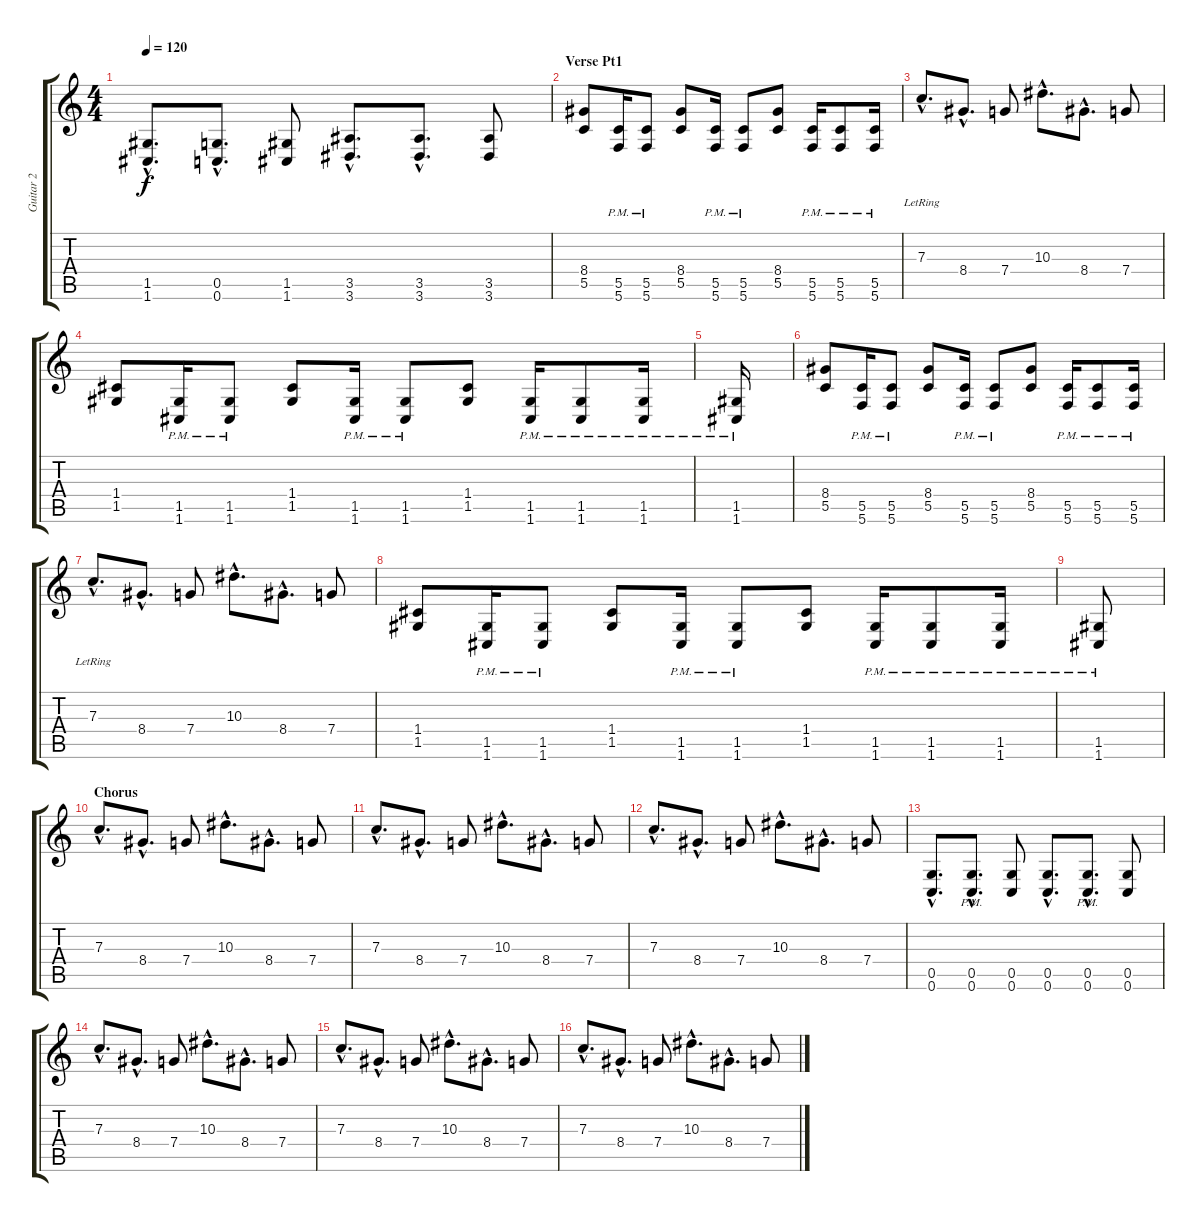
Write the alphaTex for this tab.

\track ("Guitar 2" "Guitar 2") {instrument distortionguitar}
\staff {score tabs}
\tuning (D4 A3 F3 C3 G2 C2) {hide}
\ts (4 4)
\tempo 120
\clef g2
\ks c
(1.5{hac} 1.6{hac}).8{d dy f} (0.5{hac} 0.6{hac}).8{d} (1.5 1.6).8 (3.5{hac} 3.6{hac}).8{d} (3.5{hac} 3.6{hac}).8{d} (3.5 3.6).8 |
\section ("" "Verse Pt1")
(8.4 5.5).8 (5.5{pm} 5.6{pm}).16 (5.5{pm} 5.6{pm}).8 (8.4 5.5).8 (5.5{pm} 5.6{pm}).16 (5.5{pm} 5.6{pm}).8 (8.4 5.5).8 (5.5{pm} 5.6{pm}).16 (5.5{pm} 5.6{pm}).8 (5.5{pm} 5.6{pm}).16 |
7.3{hac lr}.8{d volume 6} 8.4{hac}.8{d} 7.4.8 10.3{hac}.8{d} 8.4{hac}.8{d} 7.4.8 |
(1.4 1.5).8{volume 16} (1.5{pm} 1.6{pm}).16 (1.5{pm} 1.6{pm}).8 (1.4 1.5).8 (1.5{pm} 1.6{pm}).16 (1.5{pm} 1.6{pm}).8 (1.4 1.5).8 (1.5{pm} 1.6{pm}).16 (1.5{pm} 1.6{pm}).8 (1.5{pm} 1.6{pm}).16 |
(1.5{pm} 1.6{pm}).16 |
(8.4 5.5).8 (5.5{pm} 5.6{pm}).16 (5.5{pm} 5.6{pm}).8 (8.4 5.5).8 (5.5{pm} 5.6{pm}).16 (5.5{pm} 5.6{pm}).8 (8.4 5.5).8 (5.5{pm} 5.6{pm}).16 (5.5{pm} 5.6{pm}).8 (5.5{pm} 5.6{pm}).16 |
7.3{hac lr}.8{d volume 6} 8.4{hac}.8{d} 7.4.8 10.3{hac}.8{d} 8.4{hac}.8{d} 7.4.8 |
(1.4 1.5).8{volume 16} (1.5{pm} 1.6{pm}).16 (1.5{pm} 1.6{pm}).8 (1.4 1.5).8 (1.5{pm} 1.6{pm}).16 (1.5{pm} 1.6{pm}).8 (1.4 1.5).8 (1.5{pm} 1.6{pm}).16 (1.5{pm} 1.6{pm}).8 (1.5{pm} 1.6{pm}).16 |
(1.5{pm} 1.6{pm}).8 |
\section ("" "Chorus")
7.3{hac}.8{d} 8.4{hac}.8{d} 7.4.8 10.3{hac}.8{d} 8.4{hac}.8{d} 7.4.8 |
7.3{hac}.8{d} 8.4{hac}.8{d} 7.4.8 10.3{hac}.8{d} 8.4{hac}.8{d} 7.4.8 |
7.3{hac}.8{d} 8.4{hac}.8{d} 7.4.8 10.3{hac}.8{d} 8.4{hac}.8{d} 7.4.8 |
(0.5{hac} 0.6{hac}).8{d} (0.5{hac pm} 0.6{hac pm}).8{d} (0.5 0.6).8 (0.5{hac} 0.6{hac}).8{d} (0.5{hac pm} 0.6{hac pm}).8{d} (0.5 0.6).8 |
7.3{hac}.8{d} 8.4{hac}.8{d} 7.4.8 10.3{hac}.8{d} 8.4{hac}.8{d} 7.4.8 |
7.3{hac}.8{d} 8.4{hac}.8{d} 7.4.8 10.3{hac}.8{d} 8.4{hac}.8{d} 7.4.8 |
7.3{hac}.8{d} 8.4{hac}.8{d} 7.4.8 10.3{hac}.8{d} 8.4{hac}.8{d} 7.4.8
